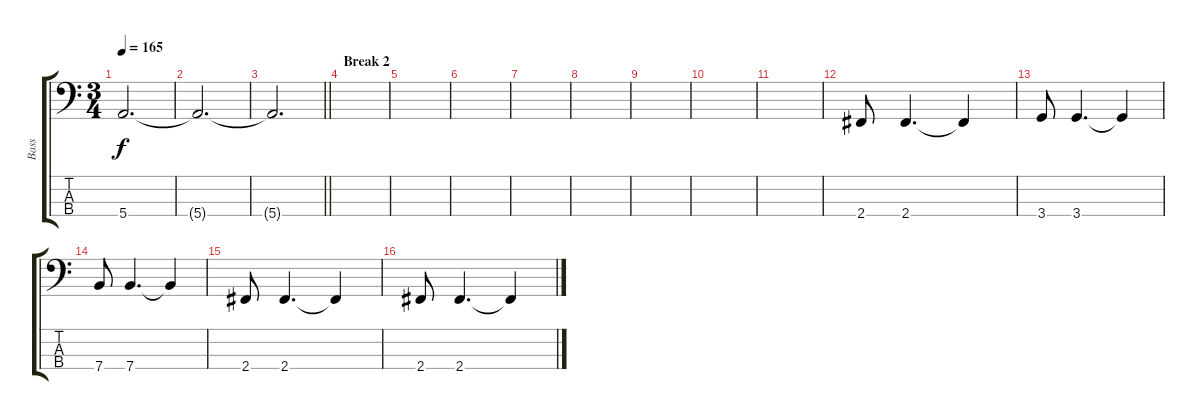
\track ("Bass" "Bass") {instrument electricbassfinger}
\staff {score tabs}
\tuning (G2 D2 A1 E1) {hide}
\ts (3 4)
\tempo 165
\clef f4
\ks c
5.4.2{d dy f} |
5.4{t}.2{d volume 0} |
\barLineRight lightlight
5.4{t}.2{d} |
\section ("" "Break 2")
|
|
|
|
|
|
|
|
2.4.8 2.4.4{d} 2.4{t}.4 |
3.4.8 3.4.4{d} 3.4{t}.4 |
7.4.8 7.4.4{d} 7.4{t}.4 |
2.4.8 2.4.4{d} 2.4{t}.4 |
2.4.8 2.4.4{d} 2.4{t}.4
